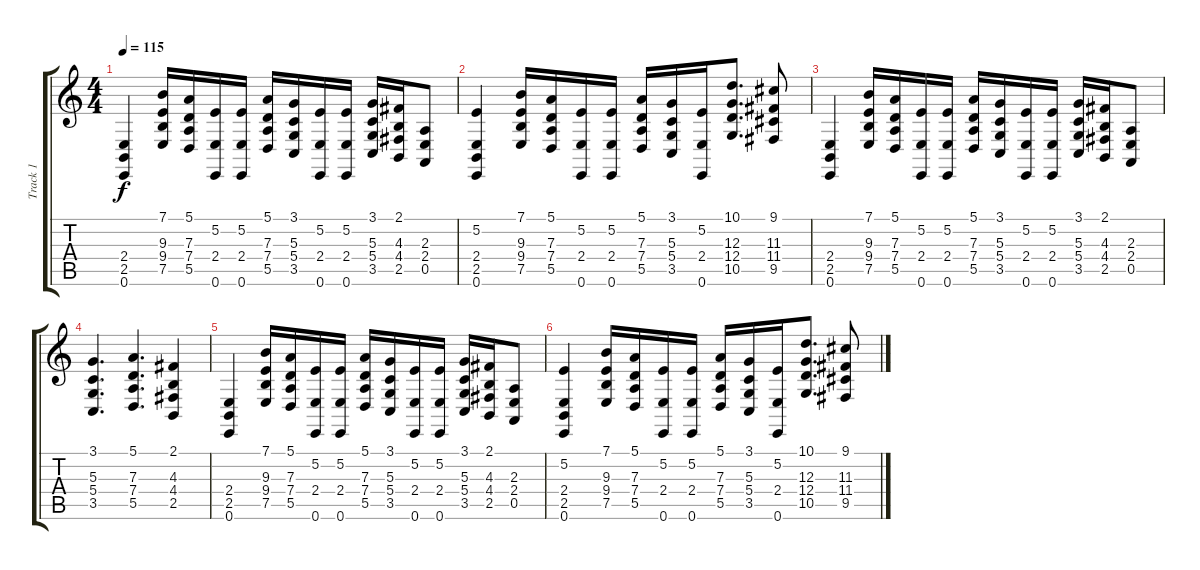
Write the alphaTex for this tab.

\track ("Track 1" "Track 1") {instrument lead2sawtooth}
\staff {score tabs}
\tuning (E4 B3 G3 D3 A2 E2) {hide}
\ts (4 4)
\tempo 115
\clef g2
\ks c
(2.4 2.5 0.6).4{dy f} (7.1 9.3 9.4 7.5).16 (5.1 7.3 7.4 5.5).16 (5.2 2.4 0.6).16 (5.2 2.4 0.6).16 (5.1 7.3 7.4 5.5).16 (3.1 5.3 5.4 3.5).16 (5.2 2.4 0.6).16 (5.2 2.4 0.6).16 (3.1 5.3 5.4 3.5).16 (2.1 4.3 4.4 2.5).16 (2.3 2.4 0.5).8 |
(5.2 2.4 2.5 0.6).4 (7.1 9.3 9.4 7.5).16 (5.1 7.3 7.4 5.5).16 (5.2 2.4 0.6).16 (5.2 2.4 0.6).16 (5.1 7.3 7.4 5.5).16 (3.1 5.3 5.4 3.5).16 (5.2 2.4 0.6).16 (10.1 12.3 12.4 10.5).8{d} (9.1 11.3 11.4 9.5).8 |
(2.4 2.5 0.6).4 (7.1 9.3 9.4 7.5).16 (5.1 7.3 7.4 5.5).16 (5.2 2.4 0.6).16 (5.2 2.4 0.6).16 (5.1 7.3 7.4 5.5).16 (3.1 5.3 5.4 3.5).16 (5.2 2.4 0.6).16 (5.2 2.4 0.6).16 (3.1 5.3 5.4 3.5).16 (2.1 4.3 4.4 2.5).16 (2.3 2.4 0.5).8 |
(3.1 5.3 5.4 3.5).4{d} (5.1 7.3 7.4 5.5).4{d} (2.1 4.3 4.4 2.5).4 |
(2.4 2.5 0.6).4 (7.1 9.3 9.4 7.5).16 (5.1 7.3 7.4 5.5).16 (5.2 2.4 0.6).16 (5.2 2.4 0.6).16 (5.1 7.3 7.4 5.5).16 (3.1 5.3 5.4 3.5).16 (5.2 2.4 0.6).16 (5.2 2.4 0.6).16 (3.1 5.3 5.4 3.5).16 (2.1 4.3 4.4 2.5).16 (2.3 2.4 0.5).8 |
(5.2 2.4 2.5 0.6).4 (7.1 9.3 9.4 7.5).16 (5.1 7.3 7.4 5.5).16 (5.2 2.4 0.6).16 (5.2 2.4 0.6).16 (5.1 7.3 7.4 5.5).16 (3.1 5.3 5.4 3.5).16 (5.2 2.4 0.6).16 (10.1 12.3 12.4 10.5).8{d} (9.1 11.3 11.4 9.5).8
